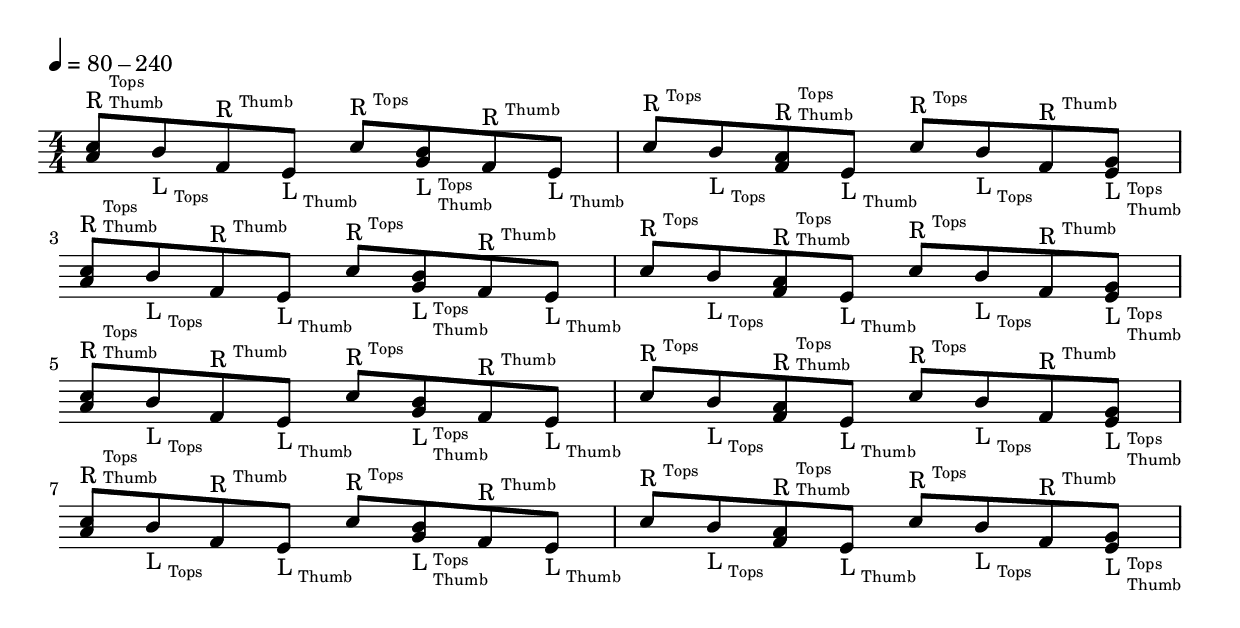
\version "2.24.1"
\include "../global.ly"

\layout {
  indent = -3.5
}

\relative {
  \defaultScoreSettings
  \tempo 4 = 80 - 240
  \time 4/4

  \repeat unfold 4 {
    <c'' a>8^\RBothTop     b_\LTopsBtm     f^\RThumbTop     e_\LThumbBtm
         c'8^\RTopsTop <b g>_\LBothBtm     f^\RThumbTop     e_\LThumbBtm
         c'8^\RTopsTop     b_\LTopsBtm <f a>^\RBothTop      e_\LThumbBtm
         c'8^\RTopsTop     b_\LTopsBtm     f^\RThumbTop <e g>_\LBothBtm 
    \break
  }
}